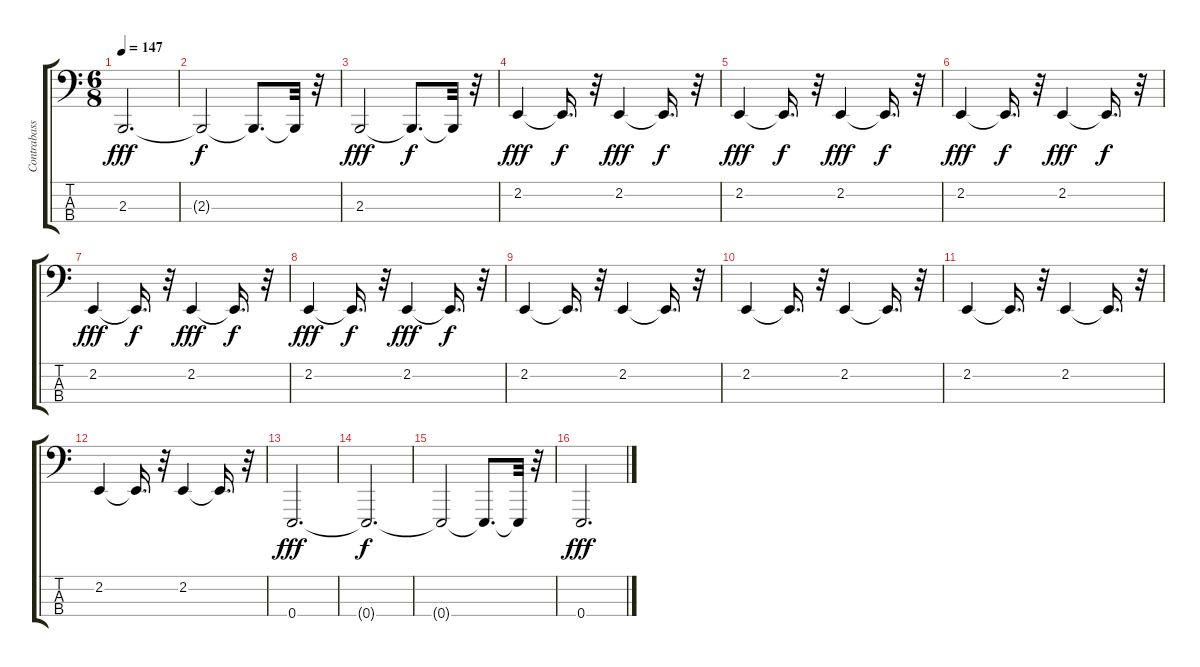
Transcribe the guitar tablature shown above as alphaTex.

\track ("Contrabasses" "Contrabass") {instrument pizzicatostrings}
\staff {score tabs}
\tuning (G2 D2 A1 E1) {hide}
\ts (6 8)
\tempo 147
\clef f4
\ks c
2.3.2{d dy fff} |
2.3{t}.2{dy f} 2.3{t}.8{d} 2.3{t}.32 r.32 |
2.3.2{dy fff} 2.3{t}.8{d dy f} 2.3{t}.32 r.32 |
2.2.4{dy fff} 2.2{t}.16{d dy f} r.32 2.2.4{dy fff} 2.2{t}.16{d dy f} r.32 |
2.2.4{dy fff} 2.2{t}.16{d dy f} r.32 2.2.4{dy fff} 2.2{t}.16{d dy f} r.32 |
2.2.4{dy fff} 2.2{t}.16{d dy f} r.32 2.2.4{dy fff} 2.2{t}.16{d dy f} r.32 |
2.2.4{dy fff} 2.2{t}.16{d dy f} r.32 2.2.4{dy fff} 2.2{t}.16{d dy f} r.32 |
2.2.4{dy fff} 2.2{t}.16{d dy f} r.32 2.2.4{dy fff} 2.2{t}.16{d dy f} r.32 |
2.2.4 2.2{t}.16{d} r.32 2.2.4 2.2{t}.16{d} r.32 |
2.2.4 2.2{t}.16{d} r.32 2.2.4 2.2{t}.16{d} r.32 |
2.2.4 2.2{t}.16{d} r.32 2.2.4 2.2{t}.16{d} r.32 |
2.2.4 2.2{t}.16{d} r.32 2.2.4 2.2{t}.16{d} r.32 |
0.4.2{d dy fff} |
0.4{t}.2{d dy f} |
0.4{t}.2 0.4{t}.8{d} 0.4{t}.32 r.32 |
0.4.2{d dy fff}
